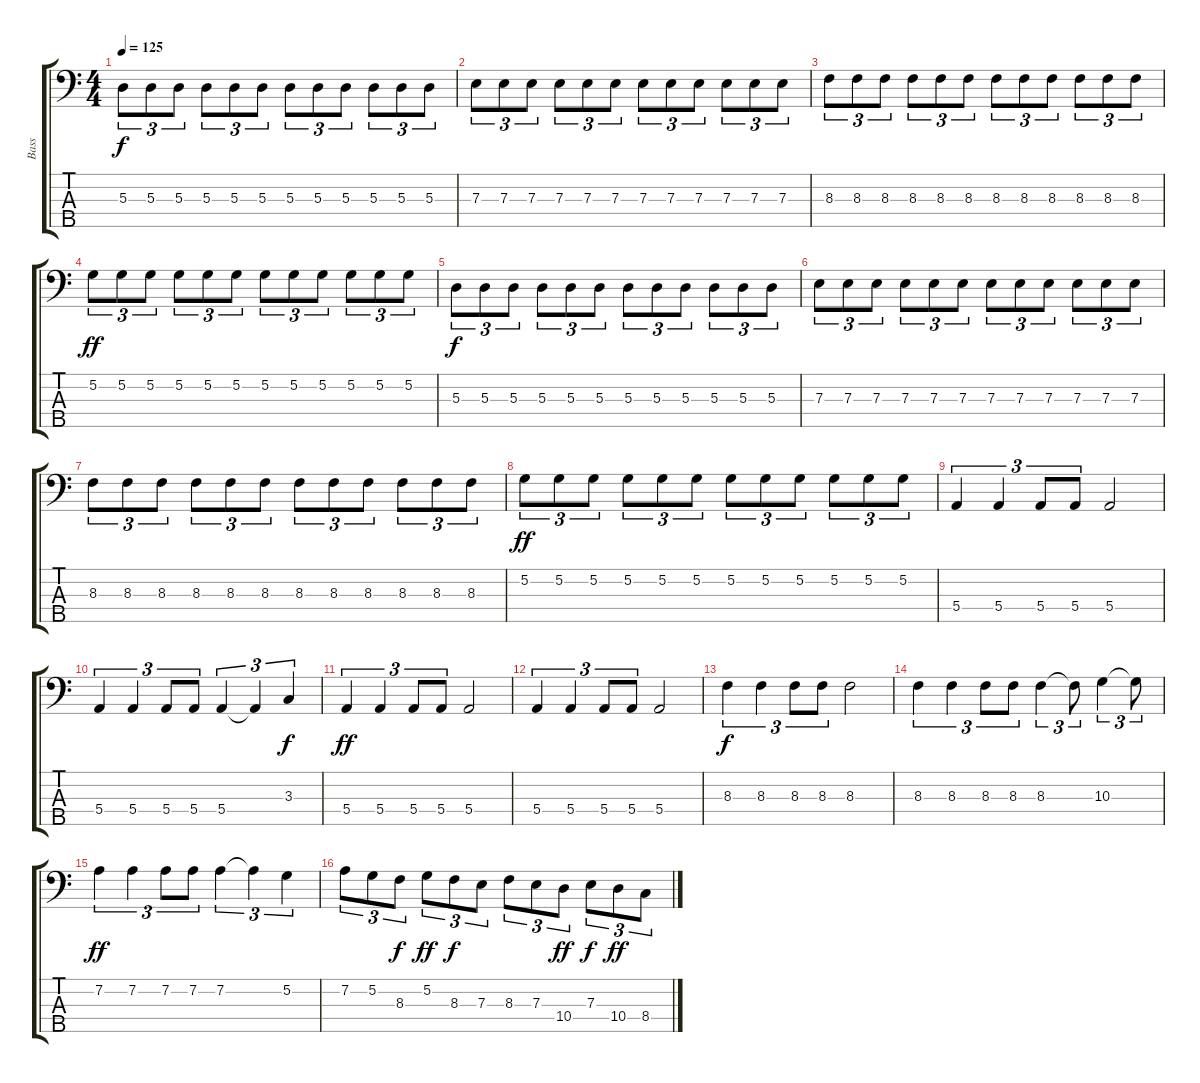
\track ("Bass" "Bass") {instrument electricbasspick}
\staff {score tabs}
\tuning (G2 D2 A1 E1 B0) {hide}
\ts (4 4)
\tempo 125
\clef f4
\ks c
5.3.8{tu (3 2) dy f} 5.3.8{tu (3 2)} 5.3.8{tu (3 2)} 5.3.8{tu (3 2)} 5.3.8{tu (3 2)} 5.3.8{tu (3 2)} 5.3.8{tu (3 2)} 5.3.8{tu (3 2)} 5.3.8{tu (3 2)} 5.3.8{tu (3 2)} 5.3.8{tu (3 2)} 5.3.8{tu (3 2)} |
7.3.8{tu (3 2)} 7.3.8{tu (3 2)} 7.3.8{tu (3 2)} 7.3.8{tu (3 2)} 7.3.8{tu (3 2)} 7.3.8{tu (3 2)} 7.3.8{tu (3 2)} 7.3.8{tu (3 2)} 7.3.8{tu (3 2)} 7.3.8{tu (3 2)} 7.3.8{tu (3 2)} 7.3.8{tu (3 2)} |
8.3.8{tu (3 2)} 8.3.8{tu (3 2)} 8.3.8{tu (3 2)} 8.3.8{tu (3 2)} 8.3.8{tu (3 2)} 8.3.8{tu (3 2)} 8.3.8{tu (3 2)} 8.3.8{tu (3 2)} 8.3.8{tu (3 2)} 8.3.8{tu (3 2)} 8.3.8{tu (3 2)} 8.3.8{tu (3 2)} |
5.2.8{tu (3 2) dy ff} 5.2.8{tu (3 2)} 5.2.8{tu (3 2)} 5.2.8{tu (3 2)} 5.2.8{tu (3 2)} 5.2.8{tu (3 2)} 5.2.8{tu (3 2)} 5.2.8{tu (3 2)} 5.2.8{tu (3 2)} 5.2.8{tu (3 2)} 5.2.8{tu (3 2)} 5.2.8{tu (3 2)} |
5.3.8{tu (3 2) dy f} 5.3.8{tu (3 2)} 5.3.8{tu (3 2)} 5.3.8{tu (3 2)} 5.3.8{tu (3 2)} 5.3.8{tu (3 2)} 5.3.8{tu (3 2)} 5.3.8{tu (3 2)} 5.3.8{tu (3 2)} 5.3.8{tu (3 2)} 5.3.8{tu (3 2)} 5.3.8{tu (3 2)} |
7.3.8{tu (3 2)} 7.3.8{tu (3 2)} 7.3.8{tu (3 2)} 7.3.8{tu (3 2)} 7.3.8{tu (3 2)} 7.3.8{tu (3 2)} 7.3.8{tu (3 2)} 7.3.8{tu (3 2)} 7.3.8{tu (3 2)} 7.3.8{tu (3 2)} 7.3.8{tu (3 2)} 7.3.8{tu (3 2)} |
8.3.8{tu (3 2)} 8.3.8{tu (3 2)} 8.3.8{tu (3 2)} 8.3.8{tu (3 2)} 8.3.8{tu (3 2)} 8.3.8{tu (3 2)} 8.3.8{tu (3 2)} 8.3.8{tu (3 2)} 8.3.8{tu (3 2)} 8.3.8{tu (3 2)} 8.3.8{tu (3 2)} 8.3.8{tu (3 2)} |
5.2.8{tu (3 2) dy ff} 5.2.8{tu (3 2)} 5.2.8{tu (3 2)} 5.2.8{tu (3 2)} 5.2.8{tu (3 2)} 5.2.8{tu (3 2)} 5.2.8{tu (3 2)} 5.2.8{tu (3 2)} 5.2.8{tu (3 2)} 5.2.8{tu (3 2)} 5.2.8{tu (3 2)} 5.2.8{tu (3 2)} |
5.4.4{tu (3 2)} 5.4.4{tu (3 2)} 5.4.8{tu (3 2)} 5.4.8{tu (3 2)} 5.4.2 |
5.4.4{tu (3 2)} 5.4.4{tu (3 2)} 5.4.8{tu (3 2)} 5.4.8{tu (3 2)} 5.4.4{tu (3 2)} 5.4{t}.4{tu (3 2)} 3.3.4{tu (3 2) dy f} |
5.4.4{tu (3 2) dy ff} 5.4.4{tu (3 2)} 5.4.8{tu (3 2)} 5.4.8{tu (3 2)} 5.4.2 |
5.4.4{tu (3 2)} 5.4.4{tu (3 2)} 5.4.8{tu (3 2)} 5.4.8{tu (3 2)} 5.4.2 |
8.3.4{tu (3 2) dy f} 8.3.4{tu (3 2)} 8.3.8{tu (3 2)} 8.3.8{tu (3 2)} 8.3.2 |
8.3.4{tu (3 2)} 8.3.4{tu (3 2)} 8.3.8{tu (3 2)} 8.3.8{tu (3 2)} 8.3.4{tu (3 2)} 8.3{t}.8{tu (3 2)} 10.3.4{tu (3 2)} 10.3{t}.8{tu (3 2)} |
7.2.4{tu (3 2) dy ff} 7.2.4{tu (3 2)} 7.2.8{tu (3 2)} 7.2.8{tu (3 2)} 7.2.4{tu (3 2)} 7.2{t}.4{tu (3 2)} 5.2.4{tu (3 2)} |
7.2.8{tu (3 2)} 5.2.8{tu (3 2)} 8.3.8{tu (3 2) dy f} 5.2.8{tu (3 2) dy ff} 8.3.8{tu (3 2) dy f} 7.3.8{tu (3 2)} 8.3.8{tu (3 2)} 7.3.8{tu (3 2)} 10.4.8{tu (3 2) dy ff} 7.3.8{tu (3 2) dy f} 10.4.8{tu (3 2) dy ff} 8.4.8{tu (3 2)}
